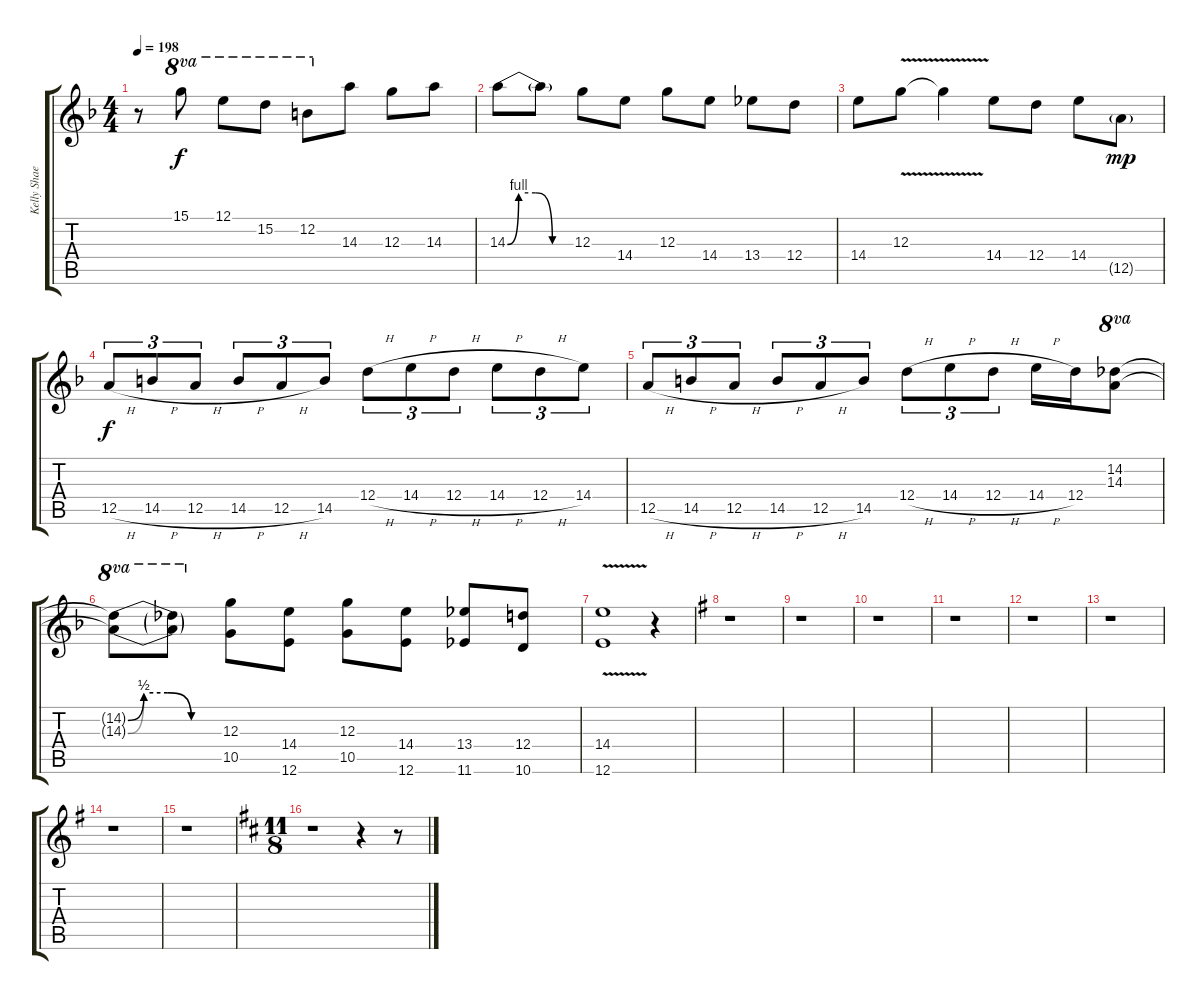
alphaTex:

\track ("Kelly Shaefer solo" "Kelly Shae") {instrument distortionguitar}
\staff {score tabs}
\tuning (E4 B3 G3 D3 A2 E2) {hide}
\ts (4 4)
\tempo 198
\clef g2
\ks f
r.8{dy f} 15.1.8{ot 8va} 12.1.8{ot 8va} 15.2.8{ot 8va} 12.2.8{ot 8va} 14.3.8 12.3.8 14.3.8 |
14.3{be (custom 0 0 10 4 25 4 40 0 60 0)}.8 14.3{t}.8 12.3.8 14.4.8 12.3.8 14.4.8 13.4.8 12.4.8 |
14.4.8 12.3{v}.8 12.3{v t}.4 14.4.8 12.4.8 14.4.8 12.5{g}.8{dy mp} |
12.5{h}.8{tu (3 2) dy f} 14.5{h}.8{tu (3 2)} 12.5{h}.8{tu (3 2)} 14.5{h}.8{tu (3 2)} 12.5{h}.8{tu (3 2)} 14.5.8{tu (3 2)} 12.4{h}.8{tu (3 2)} 14.4{h}.8{tu (3 2)} 12.4{h}.8{tu (3 2)} 14.4{h}.8{tu (3 2)} 12.4{h}.8{tu (3 2)} 14.4.8{tu (3 2)} |
12.5{h}.8{tu (3 2)} 14.5{h}.8{tu (3 2)} 12.5{h}.8{tu (3 2)} 14.5{h}.8{tu (3 2)} 12.5{h}.8{tu (3 2)} 14.5.8{tu (3 2)} 12.4{h}.8{tu (3 2)} 14.4{h}.8{tu (3 2)} 12.4{h}.8{tu (3 2)} 14.4{h}.16 12.4.16 (14.2 14.3).8{ot 8va} |
(14.2{be (custom 0 0 10 2 25 2 40 0 60 0) t} 14.3{be (custom 0 0 10 2 25 2 40 0 60 0) t}).8{ot 8va} (14.2{t} 14.3{t}).8{ot 8va} (12.3 10.5).8 (14.4 12.6).8 (12.3 10.5).8 (14.4 12.6).8 (13.4 11.6).8 (12.4 10.6).8 |
(14.4{v} 12.6{v}).1 r.4 |
\ks g
r.1 |
r.1 |
r.1 |
r.1 |
r.1 |
r.1 |
r.1 |
r.1 |
\ts (11 8)
\ks d
r.1 r.4 r.8
